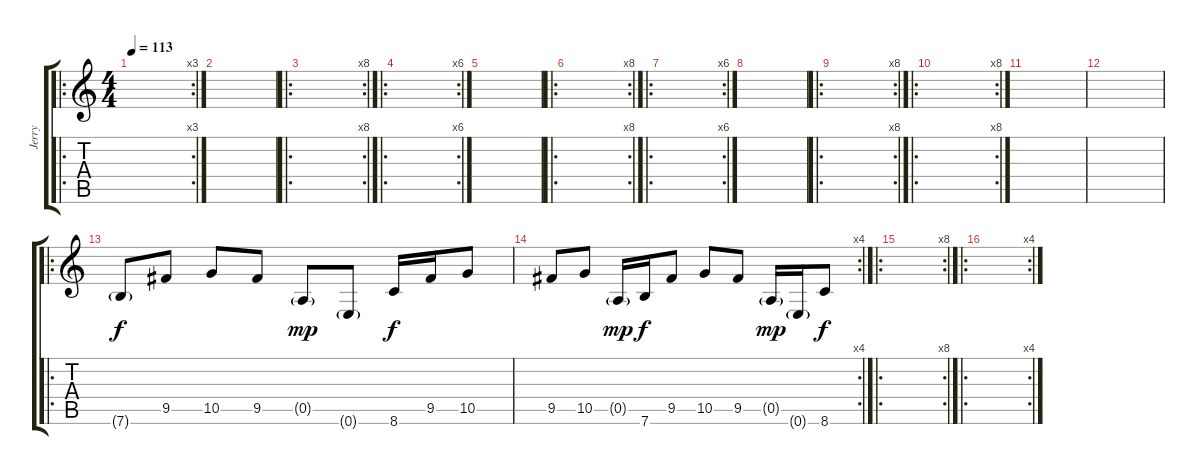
\track ("Jerry" "Jerry") {instrument electricguitarclean}
\staff {score tabs}
\tuning (E4 B3 G3 D3 A2 E2) {hide}
\ro
\rc 3
\ts (4 4)
\tempo 113
\clef g2
\ks c
|
|
\ro
\rc 8
|
\ro
\rc 6
|
|
\ro
\rc 8
|
\ro
\rc 6
|
|
\ro
\rc 8
|
\ro
\rc 8
|
|
|
\ro
7.6{g}.8 9.5.8{dy f} 10.5.8 9.5.8 0.5{g}.8{dy mp} 0.6{g}.8 8.6.16{dy f} 9.5.16 10.5.8 |
\rc 4
9.5.8 10.5.8 0.5{g}.16{dy mp} 7.6.16{dy f} 9.5.8 10.5.8 9.5.8 0.5{g}.16{dy mp} 0.6{g}.16 8.6.8{dy f} |
\ro
\rc 8
|
\ro
\rc 4
